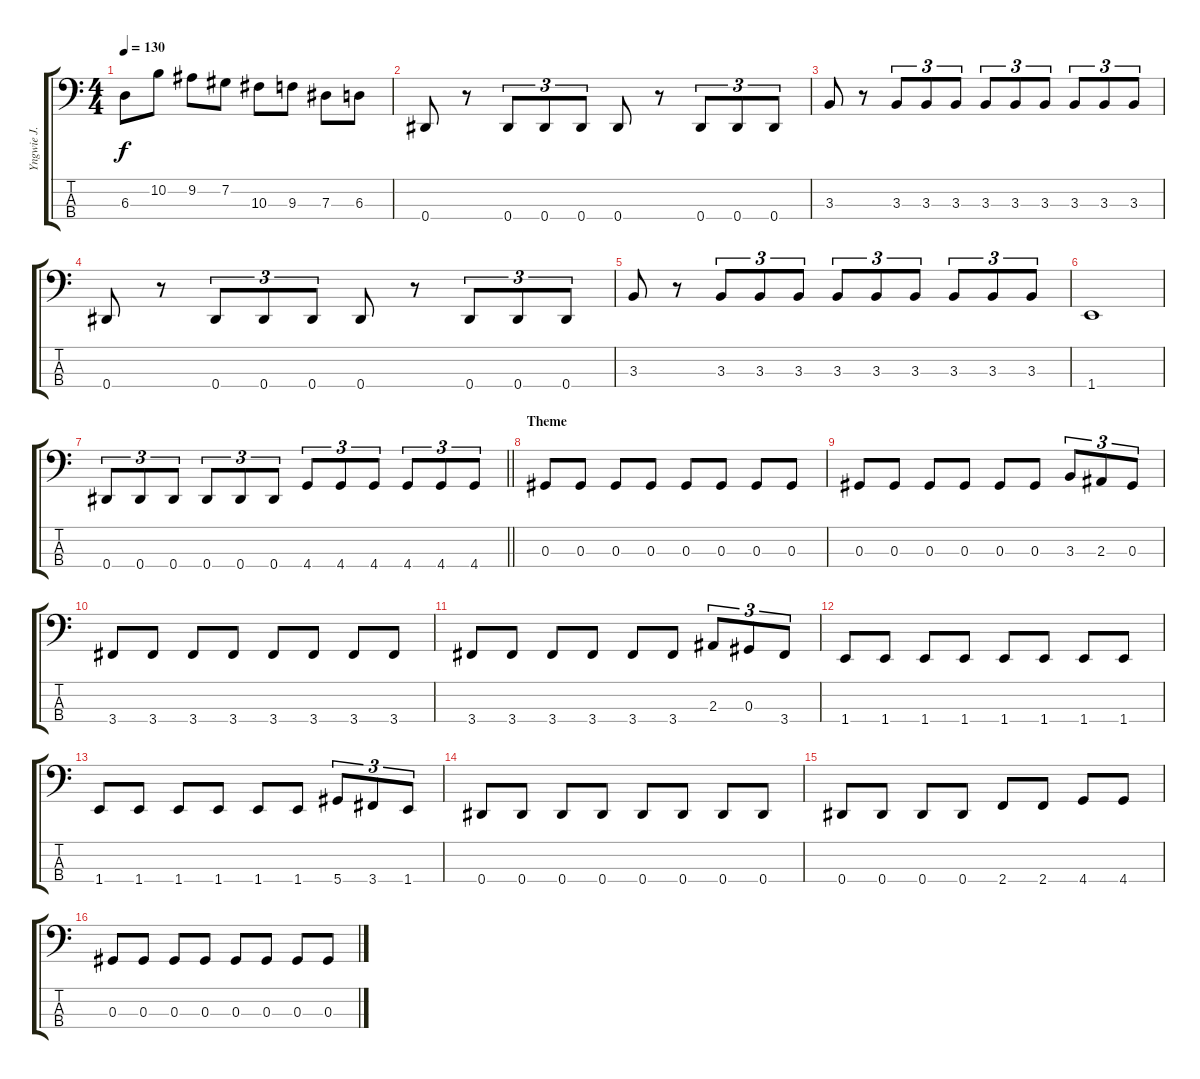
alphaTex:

\track ("Yngwie J. Malmsteen" "Yngwie J. ") {instrument electricbassfinger}
\staff {score tabs}
\tuning (Gb2 Db2 Ab1 Eb1) {hide}
\ts (4 4)
\tempo 130
\clef f4
\ks c
6.3.8{dy f} 10.2.8 9.2.8 7.2.8 10.3.8 9.3.8 7.3.8 6.3.8 |
0.4.8 r.8 0.4.8{tu (3 2)} 0.4.8{tu (3 2)} 0.4.8{tu (3 2)} 0.4.8 r.8 0.4.8{tu (3 2)} 0.4.8{tu (3 2)} 0.4.8{tu (3 2)} |
3.3.8 r.8 3.3.8{tu (3 2)} 3.3.8{tu (3 2)} 3.3.8{tu (3 2)} 3.3.8{tu (3 2)} 3.3.8{tu (3 2)} 3.3.8{tu (3 2)} 3.3.8{tu (3 2)} 3.3.8{tu (3 2)} 3.3.8{tu (3 2)} |
0.4.8 r.8 0.4.8{tu (3 2)} 0.4.8{tu (3 2)} 0.4.8{tu (3 2)} 0.4.8 r.8 0.4.8{tu (3 2)} 0.4.8{tu (3 2)} 0.4.8{tu (3 2)} |
3.3.8 r.8 3.3.8{tu (3 2)} 3.3.8{tu (3 2)} 3.3.8{tu (3 2)} 3.3.8{tu (3 2)} 3.3.8{tu (3 2)} 3.3.8{tu (3 2)} 3.3.8{tu (3 2)} 3.3.8{tu (3 2)} 3.3.8{tu (3 2)} |
1.4.1 |
\barLineRight lightlight
0.4.8{tu (3 2)} 0.4.8{tu (3 2)} 0.4.8{tu (3 2)} 0.4.8{tu (3 2)} 0.4.8{tu (3 2)} 0.4.8{tu (3 2)} 4.4.8{tu (3 2)} 4.4.8{tu (3 2)} 4.4.8{tu (3 2)} 4.4.8{tu (3 2)} 4.4.8{tu (3 2)} 4.4.8{tu (3 2)} |
\section ("" "Theme")
0.3.8 0.3.8 0.3.8 0.3.8 0.3.8 0.3.8 0.3.8 0.3.8 |
0.3.8 0.3.8 0.3.8 0.3.8 0.3.8 0.3.8 3.3.8{tu (3 2)} 2.3.8{tu (3 2)} 0.3.8{tu (3 2)} |
3.4.8 3.4.8 3.4.8 3.4.8 3.4.8 3.4.8 3.4.8 3.4.8 |
3.4.8 3.4.8 3.4.8 3.4.8 3.4.8 3.4.8 2.3.8{tu (3 2)} 0.3.8{tu (3 2)} 3.4.8{tu (3 2)} |
1.4.8 1.4.8 1.4.8 1.4.8 1.4.8 1.4.8 1.4.8 1.4.8 |
1.4.8 1.4.8 1.4.8 1.4.8 1.4.8 1.4.8 5.4.8{tu (3 2)} 3.4.8{tu (3 2)} 1.4.8{tu (3 2)} |
0.4.8 0.4.8 0.4.8 0.4.8 0.4.8 0.4.8 0.4.8 0.4.8 |
0.4.8 0.4.8 0.4.8 0.4.8 2.4.8 2.4.8 4.4.8 4.4.8 |
0.3.8 0.3.8 0.3.8 0.3.8 0.3.8 0.3.8 0.3.8 0.3.8
